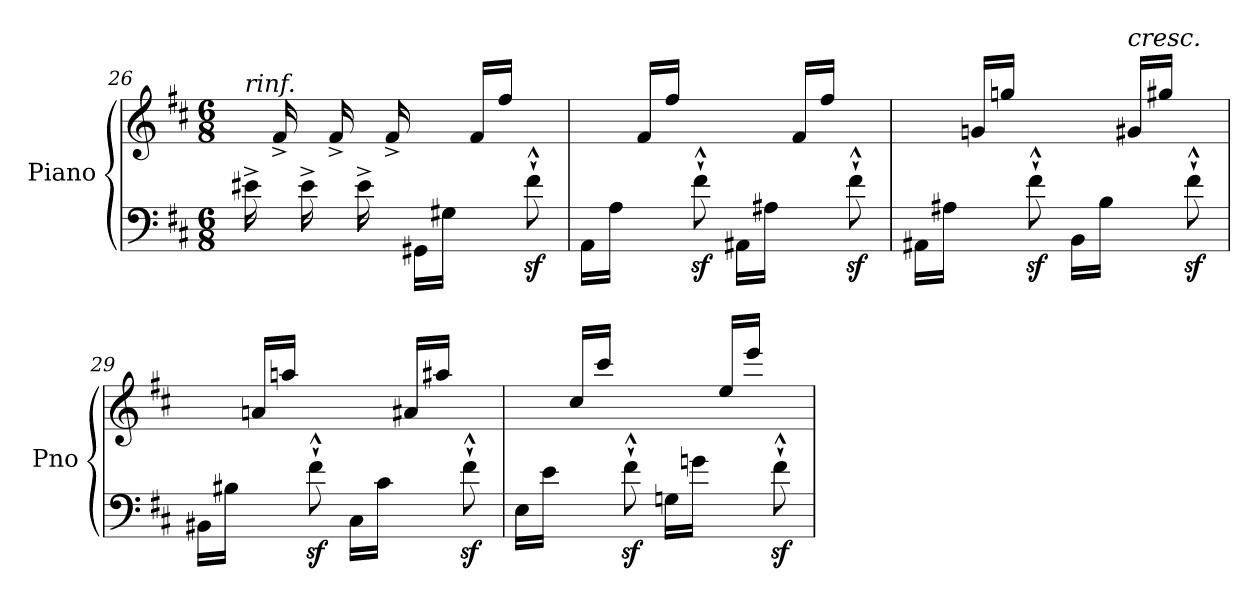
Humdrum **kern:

**kern	**kern
*part1	*part1
*staff2	*staff1
*I"Piano	*
*I'Pno	*
*clefF4	*clefG2
*k[f#c#]	*k[f#c#]
*M6/8	*M6/8
=26	=26
!	!LO:TX:a:i:t=rinf.
16e#X^\	16ryy
16ryy	16f#^/
16e#^\	16ryy
16ryy	16f#^/
16e#^\	16ryy
16ryy	16f#^/
16GG#X\LL	8ryy
16G#X\JJ	.
8ryy	16f#/LL
.	16ff#/JJ
8f#z<`^^\	8ryy
=27	=27
16AA\LL	8ryy
16A\JJ	.
8ryy	16f#/LL
.	16ff#/JJ
8f#z<`^^\	8ryy
16AA#X\LL	8ryy
16A#X\JJ	.
8ryy	16f#/LL
.	16ff#/JJ
8f#z<`^^\	8ryy
!!LO:LB:g=z
=28	=28
16AA#X\LL	8ryy
16A#X\JJ	.
8ryy	16gn/LL
.	16ggn/JJ
8f#z<`^^\	8ryy
16BB\LL	8ryy
16B\JJ	.
!	!LO:TX:a:i:t=cresc.
8ryy	16g#X/LL
.	16gg#X/JJ
8f#z<`^^\	8ryy
=29	=29
16BB#X\LL	8ryy
16B#X\JJ	.
8ryy	16an/LL
.	16aan/JJ
8f#z<`^^\	8ryy
16C#\LL	8ryy
16c#\JJ	.
8ryy	16a#X/LL
.	16aa#X/JJ
8f#z<`^^\	8ryy
=30	=30
16E\LL	8ryy
16e\JJ	.
8ryy	16cc#/LL
.	16ccc#/JJ
8f#z<`^^\	8ryy
16Gn\LL	8ryy
16gn\JJ	.
8ryy	16ee/LL
.	16eee/JJ
8f#z<`^^\	8ryy
=	=
*-	*-
